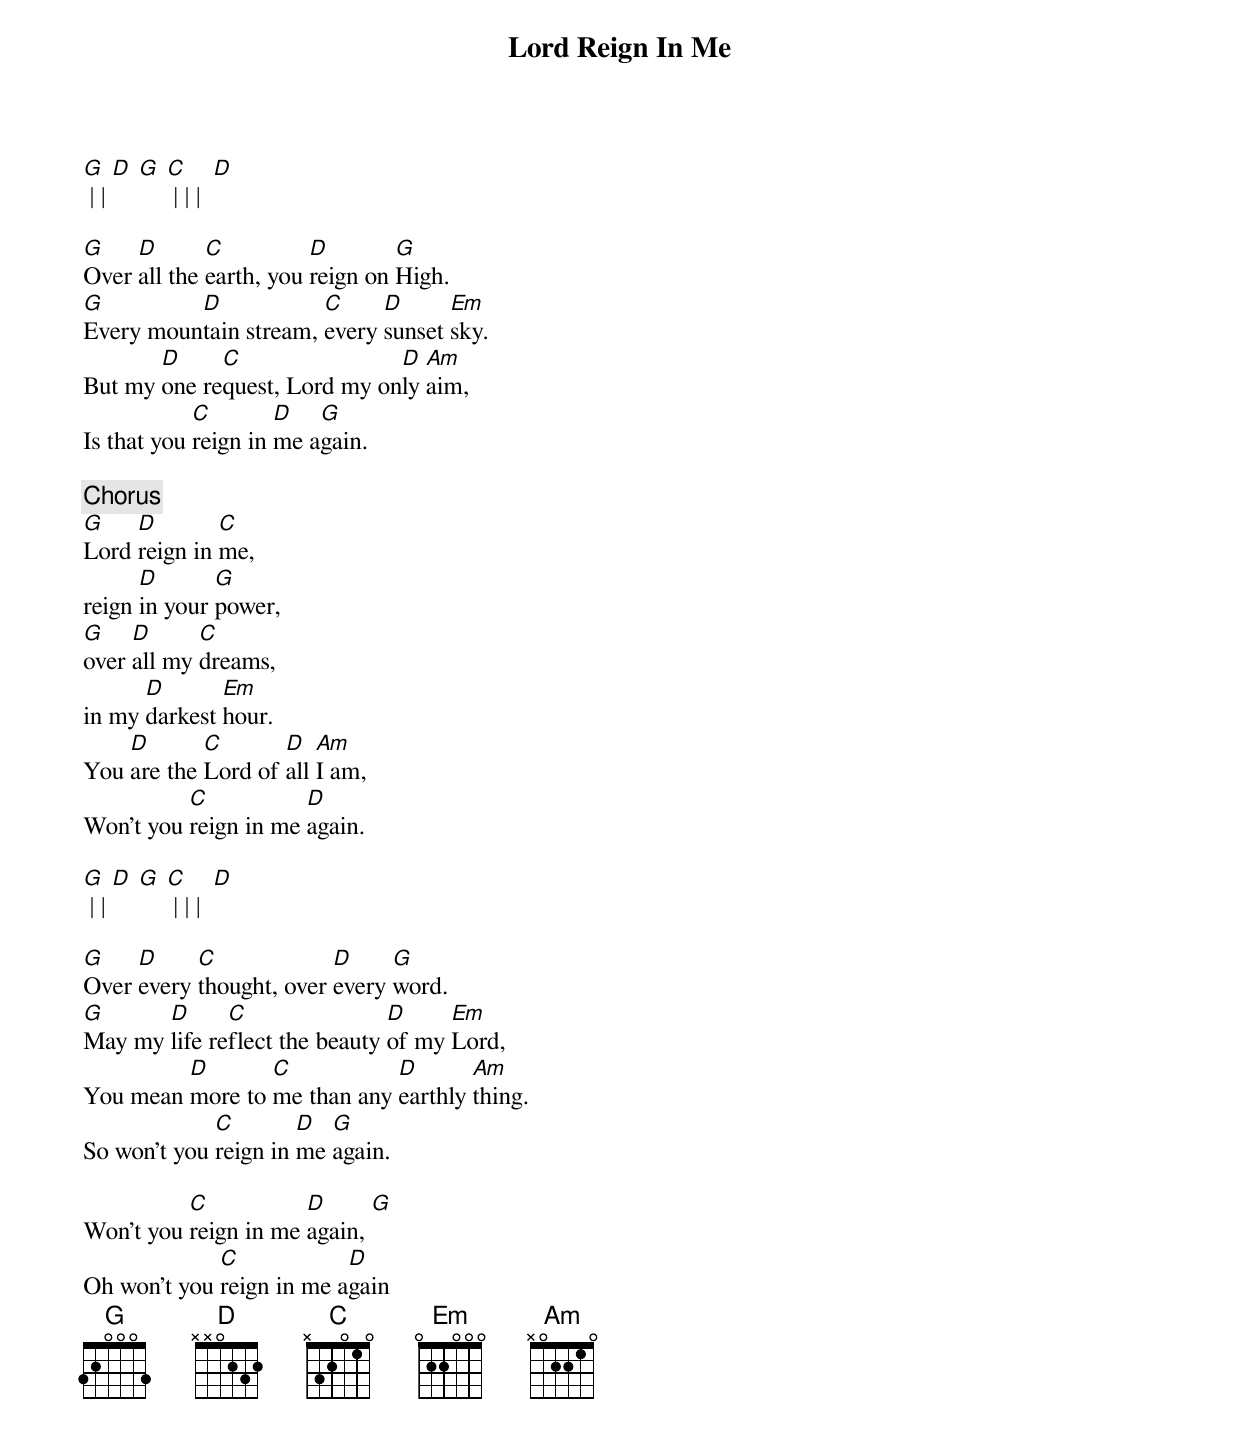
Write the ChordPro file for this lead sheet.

{Title: Lord Reign In Me}
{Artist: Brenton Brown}

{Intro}
[G] | | [D] [G] [C] | | |  [D]

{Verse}
[G]Over [D]all the [C]earth, you [D]reign on [G]High.
[G]Every moun[D]tain stream, [C]every [D]sunset [Em]sky.
But my [D]one re[C]quest, Lord my on[D]ly [Am]aim,
Is that you [C]reign in [D]me a[G]gain.

{Chorus}
[G]Lord [D]reign in [C]me,
reign [D]in your [G]power,
[G]over [D]all my [C]dreams,
in my [D]darkest [Em]hour.
You [D]are the [C]Lord of [D]all [Am]I am,
Won't you [C]reign in me [D]again.

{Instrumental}
[G] | | [D] [G] [C] | | |  [D]

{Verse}
[G]Over [D]every [C]thought, over [D]every [G]word.
[G]May my [D]life re[C]flect the beauty [D]of my [Em]Lord,
You mean [D]more to [C]me than any [D]earthly [Am]thing.
So won't you [C]reign in [D]me [G]again.

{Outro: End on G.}
Won't you [C]reign in me [D]again, [G]
Oh won't you [C]reign in me a[D]gain
